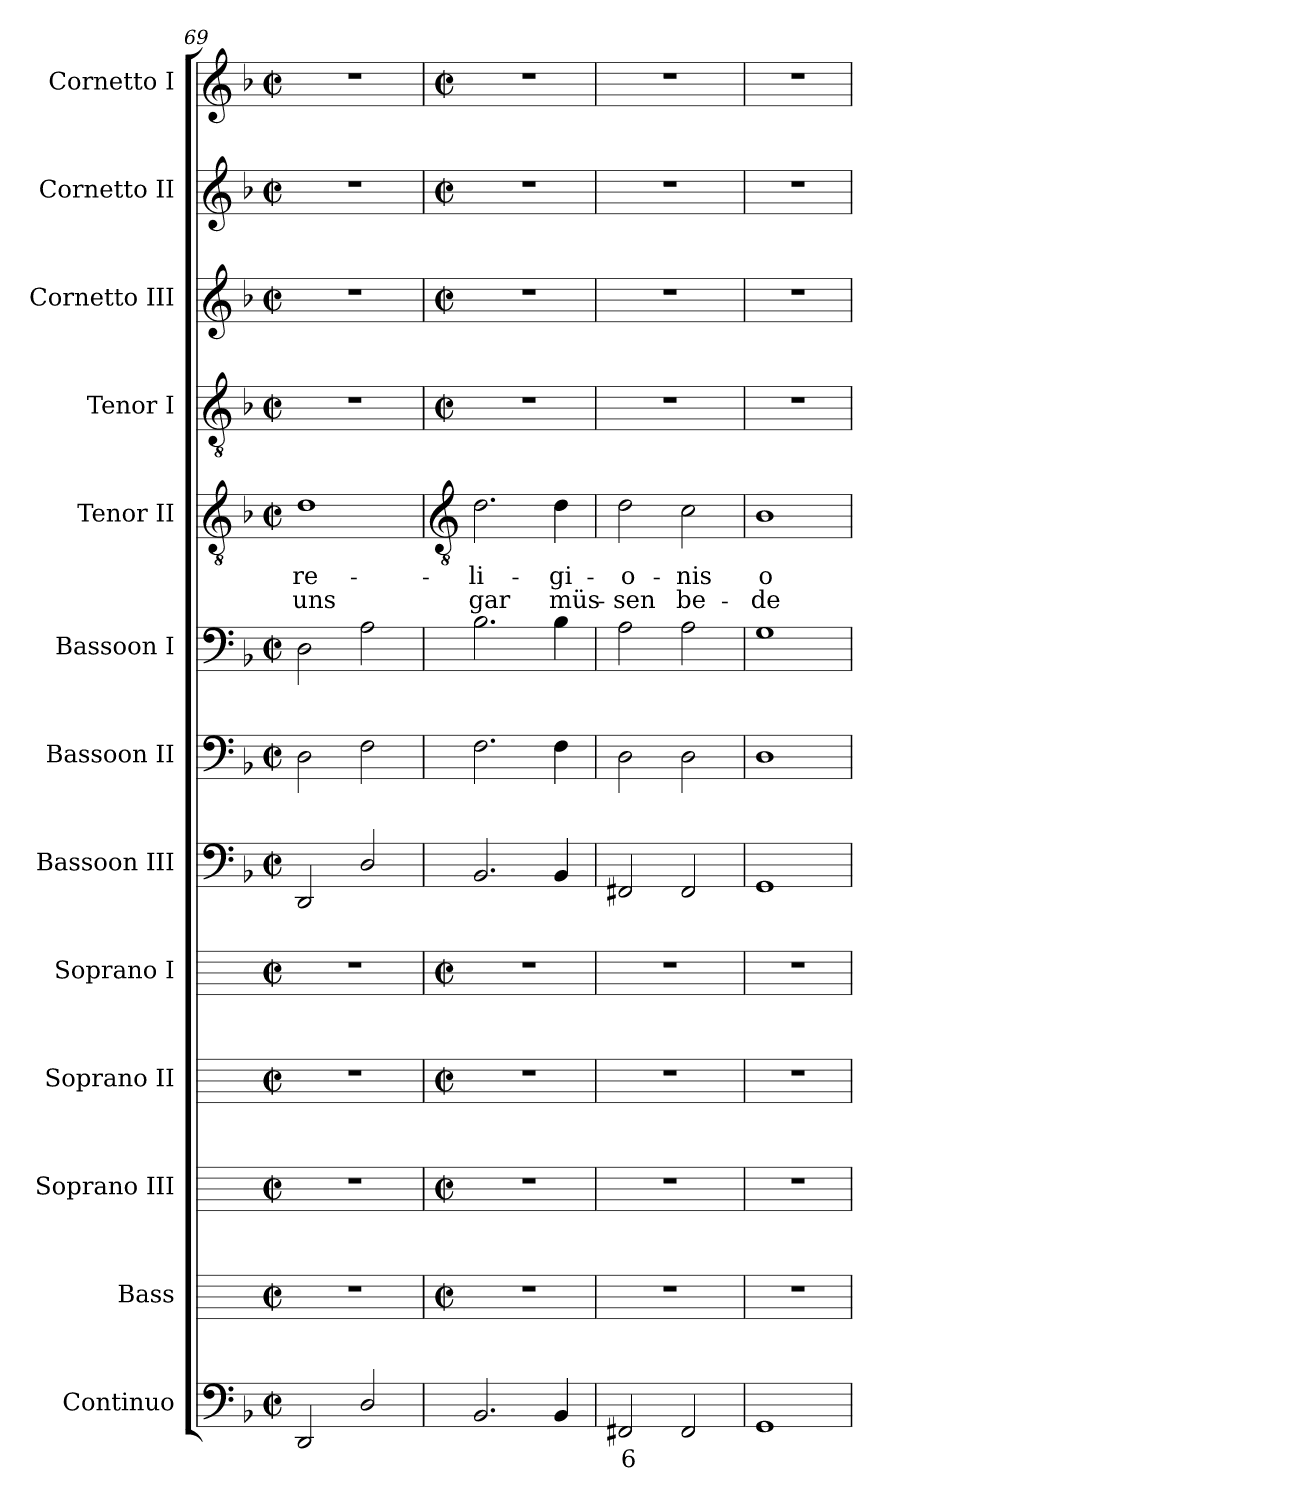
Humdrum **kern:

**kern	**text	**kern	**kern	**kern	**kern	**kern	**kern	**kern	**kern	**text	**text	**kern	**kern	**kern	**kern
*part13	*part13	*part12	*part11	*part10	*part9	*part8	*part7	*part6	*part5	*part5	*part5	*part4	*part3	*part2	*part1
*staff13	*staff13	*staff12	*staff11	*staff10	*staff9	*staff8	*staff7	*staff6	*staff5	*staff5	*staff5	*staff4	*staff3	*staff2	*staff1
*I"Continuo	*	*I"Bass	*I"Soprano III	*I"Soprano II	*I"Soprano I	*I"Bassoon III	*I"Bassoon II	*I"Bassoon I	*I"Tenor II	*	*	*I"Tenor I	*I"Cornetto III	*I"Cornetto II	*I"Cornetto I
*I'Continuo	*	*I'Bass	*I'Soprano III	*I'Soprano II	*I'Soprano I	*I'Bassoon III	*I'Bassoon II	*I'Bassoon I	*I'Tenor II	*	*	*I'Tenor I	*I'Cornetto III	*I'Cornetto II	*I'Cornetto I
*clefF4	*	*	*	*	*	*clefF4	*clefF4	*clefF4	*clefGv2	*	*	*clefGv2	*clefG2	*clefG2	*clefG2
*k[b-]	*	*	*	*	*	*k[b-]	*k[b-]	*k[b-]	*k[b-]	*	*	*k[b-]	*k[b-]	*k[b-]	*k[b-]
*F:	*	*	*	*	*	*F:	*F:	*F:	*F:	*	*	*F:	*F:	*F:	*F:
*M2/2	*	*M2/2	*M2/2	*M2/2	*M2/2	*M2/2	*M2/2	*M2/2	*M2/2	*	*	*M2/2	*M2/2	*M2/2	*M2/2
*met(c|)	*	*met(c|)	*met(c|)	*met(c|)	*met(c|)	*met(c|)	*met(c|)	*met(c|)	*met(c|)	*	*	*met(c|)	*met(c|)	*met(c|)	*met(c|)
=69	=69	=69	=69	=69	=69	=69	=69	=69	=69	=69	=69	=69	=69	=69	=69
!	!	!	!	!	!	!	!	!	!	!LO:LY:b	!LO:LY:b	!	!	!	!
2DD	.	1r	1r	1r	1r	2DD	2D	2D	1d	re-	-uns	1r	1r	1r	1r
2D/	.	.	.	.	.	2D/	2F	2A	.	.	.	.	.	.	.
!!LO:LB:g=z
=70	=70	=70	=70	=70	=70	=70	=70	=70	=70	=70	=70	=70	=70	=70	=70
*	*	*	*	*	*	*	*	*	*clefGv2	*	*	*	*	*	*
*	*	*M2/2	*M2/2	*M2/2	*M2/2	*	*	*	*	*	*	*M2/2	*M2/2	*M2/2	*M2/2
*	*	*met(c|)	*met(c|)	*met(c|)	*met(c|)	*	*	*	*	*	*	*met(c|)	*met(c|)	*met(c|)	*met(c|)
!	!	!	!	!	!	!	!	!	!	!LO:LY:b	!LO:LY:b	!	!	!	!
2.BB-	.	1r	1r	1r	1r	2.BB-	2.F	2.B-	2.d	li-	-gar	1r	1r	1r	1r
!	!	!	!	!	!	!	!	!	!	!LO:LY:b	!LO:LY:b	!	!	!	!
4BB-	.	.	.	.	.	4BB-	4F	4B-	4d	gi-	-müs-	.	.	.	.
=71	=71	=71	=71	=71	=71	=71	=71	=71	=71	=71	=71	=71	=71	=71	=71
!	!LO:LY:b	!	!	!	!	!	!	!	!	!LO:LY:b	!LO:LY:b	!	!	!	!
2FF#X	6	1r	1r	1r	1r	2FF#X	2D	2A	2d	-o-	-sen	1r	1r	1r	1r
!	!	!	!	!	!	!	!	!	!	!LO:LY:b	!LO:LY:b	!	!	!	!
2FF#	.	.	.	.	.	2FF#	2D	2A	2c	nis	be-	.	.	.	.
=72	=72	=72	=72	=72	=72	=72	=72	=72	=72	=72	=72	=72	=72	=72	=72
!	!	!	!	!	!	!	!	!	!	!LO:LY:b	!LO:LY:b	!	!	!	!
1GG	.	1r	1r	1r	1r	1GG	1D	1G	1B-	-o-	-de-	1r	1r	1r	1r
=	=	=	=	=	=	=	=	=	=	=	=	=	=	=	=
*-	*-	*-	*-	*-	*-	*-	*-	*-	*-	*-	*-	*-	*-	*-	*-
